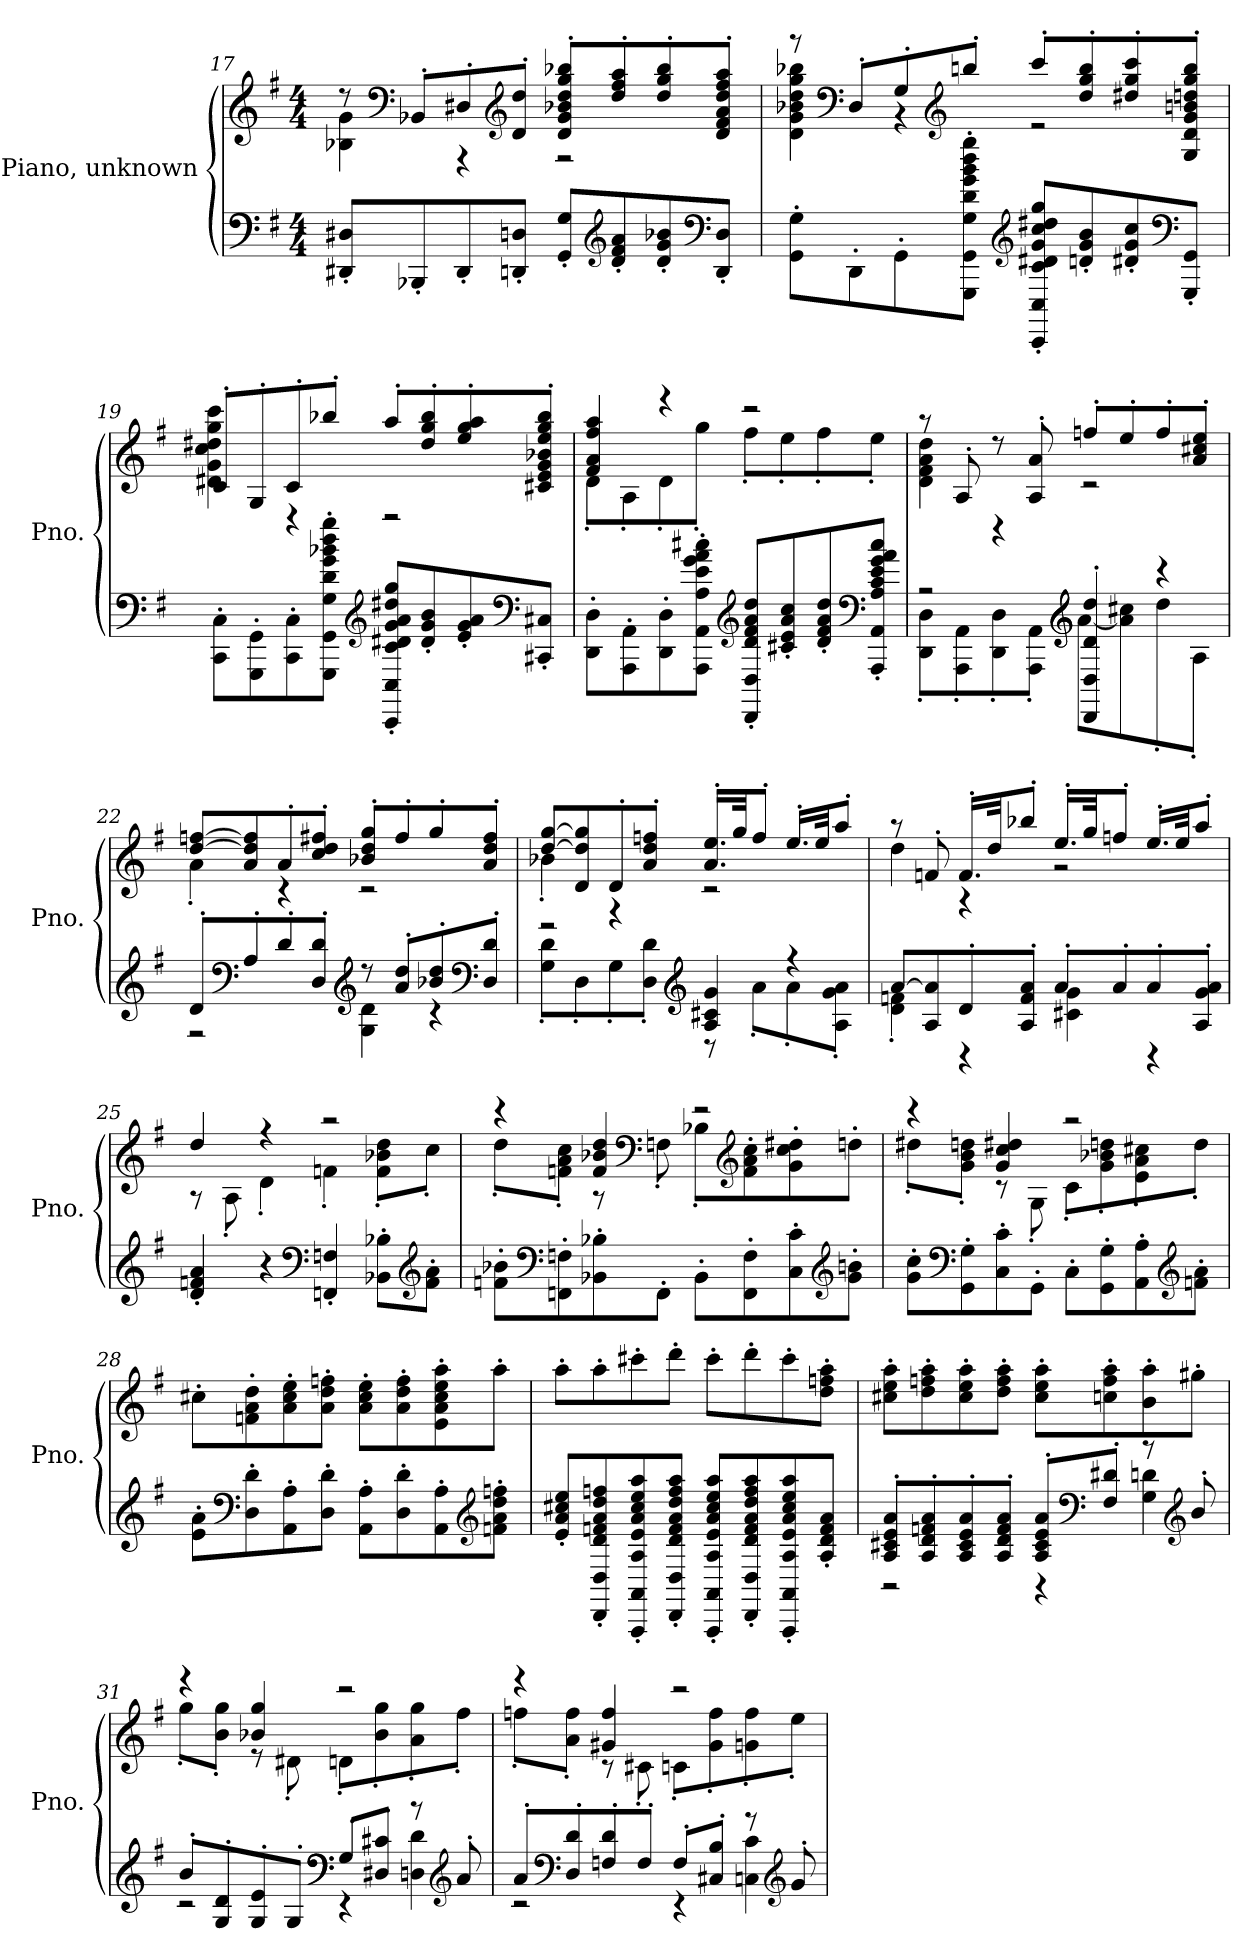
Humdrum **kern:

**kern	**kern
*part1	*part1
*staff2	*staff1
*I"Piano, unknown	*
*I'Pno.	*
!!LO:LB:g=z
*clefF4	*clefG2
*k[f#]	*k[f#]
*M4/4	*M4/4
=17	=17
*	*^
8DD#X/' 8D#X/'L	8r	4B-X\ 4g\
*	*clefF4	*
8BBB-X'/	8BB-X'/L	.
8DD#'/	8D#X'/	4r
*	*clefG2	*
8DDn/' 8Dn/'J	8d/' 8dd/'J	.
8GG/' 8G/'L	8d/' 8g/' 8b-X/' 8dd/' 8gg/' 8bb-X/'L	2r
*clefG2	*	*
8d/' 8f#/' 8a/'	8dd/' 8ff#/' 8aa/'	.
8d/' 8g/' 8b-X/'	8dd/' 8gg/' 8bb-/'	.
*clefF4	*	*
8DD/' 8D/'J	8d/' 8f#/' 8a/' 8dd/' 8ff#/' 8aa/'J	.
=18	=18	=18
8GG\' 8G\'L	8r	4d\ 4g\ 4b-X\ 4dd\ 4gg\ 4bb-X\
*	*clefF4	*
8DD'\	8D'/L	.
8GG'\	8G'/	4r
*	*clefG2	*
8GGG\' 8GG\' 8G\' 8d\' 8g\' 8b\' 8dd\' 8gg\'J	8bbn'/J	.
*clefG2	*	*
8CC/' 8C/' 8c/' 8d#X/' 8g/' 8cc/' 8dd#X/' 8gg/'L	8ccc'/L	2r
8dn/' 8g/' 8b/'	8dd/' 8gg/' 8bb/'	.
8d#X/' 8g/' 8cc/'	8dd#X/' 8gg/' 8ccc/'	.
*clefF4	*	*
8GGG/' 8GG/'J	8G/' 8d/' 8g/' 8bn/' 8ddn/' 8gg/' 8bb/'J	.
!!LO:LB:g=z	!!
=19	=19	=19
8CC\' 8C\'L	8c'/L	4d#X\ 4g\ 4cc\ 4dd#X\ 4gg\ 4ccc\
8GGG\' 8GG\'	8G'/	.
8CC\' 8C\'	8c'/	4r
8GGG\' 8GG\' 8G\' 8d\' 8g\' 8b-X\' 8dd\' 8gg\'J	8bb-X'/J	.
*clefG2	*	*
8CC/' 8C/' 8c/' 8d#X/' 8g/' 8a/' 8dd#X/' 8gg/'L	8aa'/L	2r
8d#/' 8g/' 8b-/'	8dd#/' 8gg/' 8bb-/'	.
8e/' 8g/' 8a/'	8ee/' 8gg/' 8aa/'	.
*clefF4	*	*
8CC#X/' 8C#X/'J	8c#X/' 8e/' 8g/' 8b-X/' 8ee/' 8gg/' 8bb-/'J	.
=20	=20	=20
8DD\' 8D\'L	4f#/ 4a/ 4ff#/ 4aa/	8d'\L
8AAA\' 8AA\'	.	8A'\
8DD\' 8D\'	4r	8d'\
8AAA\' 8AA\' 8A\' 8e\' 8g\' 8a\' 8cc#X\'J	.	8gg'\J
*clefG2	*	*
8DD/' 8D/' 8d/' 8f#/' 8a/' 8dd/'L	2r	8ff#'\L
8c#X/' 8e/' 8a/' 8cc#/'	.	8ee'\
8d/' 8f#/' 8a/' 8dd/'	.	8ff#'\
*clefF4	*	*
8AAA/' 8AA/' 8A/' 8c#/' 8e/' 8g/' 8a/' 8cc#/'J	.	8ee'\J
!!LO:LB:g=z	!!
=21	=21	=21
*^	*	*
2r	8DD\' 8D\'L	8r	4d\ 4f#\ 4a\ 4dd\
.	8AAA\' 8AA\'	8A'/	.
.	8DD\' 8D\'	8r	4r
.	8AAA\' 8AA\'J	8A/' 8a/'	.
*clefG2	*	*	*
4DD/' 4D/' 4d/' 4dd/'	[8a\L	8ffn'/L	2r
.	8a\] 8cc#X\	8ee'/	.
4r	8dd'\	8ff'/	.
.	8A'\J	8a/' 8cc#X/' 8ee/'J	.
=22	=22	=22	=22
8d'/L	2r	[8dd/ [8ffn/L	4a'\
*clefF4	*	*	*
8A'/	.	8a/ 8dd/] 8ff/]	.
8d'/	.	8a'/	4r
8D/' 8d/'J	.	8cc/' 8dd/' 8ff#X/'J	.
*clefG2	*	*	*
8r	4G\ 4d\	8b-X/' 8dd/' 8gg/'L	2r
8a/' 8dd/'L	.	8ff#'/	.
8b-X/' 8dd/'	4r	8gg'/	.
*clefF4	*	*	*
8D/' 8d/'J	.	8a/' 8dd/' 8ff#/'J	.
!!LO:LB:g=z	!!
=23	=23	=23	=23
2r	8G\' 8d\'L	[8dd/ [8gg/L	4b-X'\
.	8D'\	8d/ 8dd/] 8gg/]	.
.	8G'\	8d'/	4r
.	8D\' 8d\'J	8a/' 8dd/' 8ffn/'J	.
*clefG2	*	*	*
4A/ 4c#X/ 4g/	8r	16.a/' 16.ee/'LL	2r
.	.	32gg/JK	.
.	8a'\L	8ff'/J	.
4r	8a'\	16.ee'/LL	.
.	.	32ee/JK	.
.	8A\' 8g\' 8a\'J	8aa'/J	.
=24	=24	=24	=24
[8a/L	4d\' 4fn\'	8r	4dd\
8A/ 8a/]	.	8fn'/	.
8d'/	4r	16.f'/LL	4r
.	.	32dd/JK	.
8A/' 8f/' 8a/'J	.	8bb-X'/J	.
8a'/L	4c#X\ 4g\	16.ee'/LL	2r
.	.	32gg/JK	.
8a'/	.	8ffn'/J	.
8a'/	4r	16.ee'/LL	.
.	.	32ee/JK	.
8A/' 8g/' 8a/'J	.	8aa'/J	.
*v	*v	*	*
=25	=25	=25
4d/' 4fn/' 4a/'	4dd/	8r
.	.	8A'\
4r	4r	4d'\
*clefF4	*	*
4FFn/' 4Fn/'	2r	4fn'\
8BB-X\' 8B-X\'L	.	8f\' 8b-X\' 8dd\'L
*clefG2	*	*
8f\' 8a\'J	.	8cc'\J
!!LO:PB:g=z	!!
=26	=26	=26
8fn\' 8b-X\'L	4r	8dd'\L
*clefF4	*	*
8FFn\' 8Fn\'	.	8fn\' 8a\' 8cc\'J
8BB-X\' 8B-X\'	4f/ 4b-X/ 4dd/	8r
*	*clefF4	*
8FF'\J	.	8Fn'\
8BB-'\L	2r	8B-X'\L
*	*clefG2	*
8FF\' 8F\'	.	8f\' 8a\' 8cc\'
8C\' 8c\'	.	8g\' 8cc\' 8dd#X\'
*clefG2	*	*
8g\' 8bn\'J	.	8ddn'\J
=27	=27	=27
8g\' 8cc\'L	4r	8dd#X'\L
*clefF4	*	*
8GG\' 8G\'	.	8g\' 8b\' 8ddn\'J
8C\' 8c\'	4g/ 4cc/ 4dd#X/	8r
8GG'\J	.	8G'\
8C'\L	2r	8c'\L
8GG\' 8G\'	.	8g\' 8b-X\' 8ddn\'
8AA\' 8A\'	.	8e\' 8a\' 8cc#X\'
*clefG2	*	*
8fn\' 8a\'J	.	8dd'\J
*	*v	*v
!!LO:LB:g=z
=28	=28
8e\' 8a\'L	8cc#X'\L
*clefF4	*
8D\' 8d\'	8fn\' 8a\' 8dd\'
8AA\' 8A\'	8a\' 8cc#\' 8ee\'
8D\' 8d\'J	8a\' 8dd\' 8ffn\'J
8AA\' 8A\'L	8a\' 8cc#\' 8ee\'L
8D\' 8d\'	8a\' 8dd\' 8ff\'
8AA\' 8A\'	8e\' 8a\' 8cc#\' 8ee\' 8aa\'
*clefG2	*
8fn\' 8a\' 8dd\' 8ffn\'J	8aa'\J
=29	=29
8e/' 8a/' 8cc#X/' 8ee/'L	8aa'\L
8DD/' 8D/' 8d/' 8fn/' 8a/' 8dd/' 8ffn/'	8aa'\
8AAA/' 8AA/' 8A/' 8e/' 8a/' 8cc#/' 8ee/' 8aa/'	8ccc#X'\
8DD/' 8D/' 8d/' 8f/' 8a/' 8dd/' 8ff/' 8aa/'J	8ddd'\J
8AAA/' 8AA/' 8A/' 8e/' 8a/' 8cc#/' 8ee/' 8aa/'L	8ccc#'\L
8DD/' 8D/' 8d/' 8f/' 8a/' 8dd/' 8ff/' 8aa/'	8ddd'\
8AAA/' 8AA/' 8A/' 8e/' 8a/' 8cc#/' 8ee/' 8aa/'	8ccc#'\
8A/' 8d/' 8f/' 8a/'J	8dd\' 8ffn\' 8aa\'J
=30	=30
*^	*
8A/' 8c#X/' 8e/' 8a/'L	2r	8cc#X\' 8ee\' 8aa\'L
8A/' 8d/' 8fn/' 8a/'	.	8dd\' 8ffn\' 8aa\'
8A/' 8c#/' 8e/' 8a/'	.	8cc#\' 8ee\' 8aa\'
8A/' 8d/' 8f/' 8a/'J	.	8dd\' 8ff\' 8aa\'J
8A/' 8c#/' 8e/' 8a/'L	4r	8cc#\' 8ee\' 8aa\'L
*clefF4	*	*
8F#/' 8d#X/'J	.	8ccn\' 8ff\' 8aa\'
8r	4G\ 4dn\	8b\' 8aa\'
*clefG2	*	*
8b'/	.	8gg#X'\J
!!LO:LB:g=z
=31	=31	=31
*	*	*^
8b'/L	2r	4r	8gg'\L
8G/' 8d/'	.	.	8b\' 8gg\'J
8G/' 8e/'	.	4b-X/ 4gg/	8r
8G'/J	.	.	8d#X'\
*clefF4	*	*	*
8G'/L	4r	2r	8dn'\L
8D#X/' 8c#X/'J	.	.	8b-\' 8gg\'
8r	4Dn\ 4d\	.	8a\' 8gg\'
*clefG2	*	*	*
8a'/	.	.	8ff#'\J
=32	=32	=32	=32
8a'/L	2r	4r	8ffn'\L
*clefF4	*	*	*
8D/' 8d/'	.	.	8a\' 8ff\'J
8Fn/' 8d/'	.	4g#X/ 4ff/	8r
8F'/J	.	.	8c#X'\
8F'/L	4r	2r	8cn'\L
8C#X/' 8B/'J	.	.	8g#\' 8ff\'
8r	4Cn\ 4c\	.	8gn\' 8ff\'
*clefG2	*	*	*
8g'/	.	.	8ee'\J
*v	*v	*	*
*	*v	*v
=	=
*-	*-
